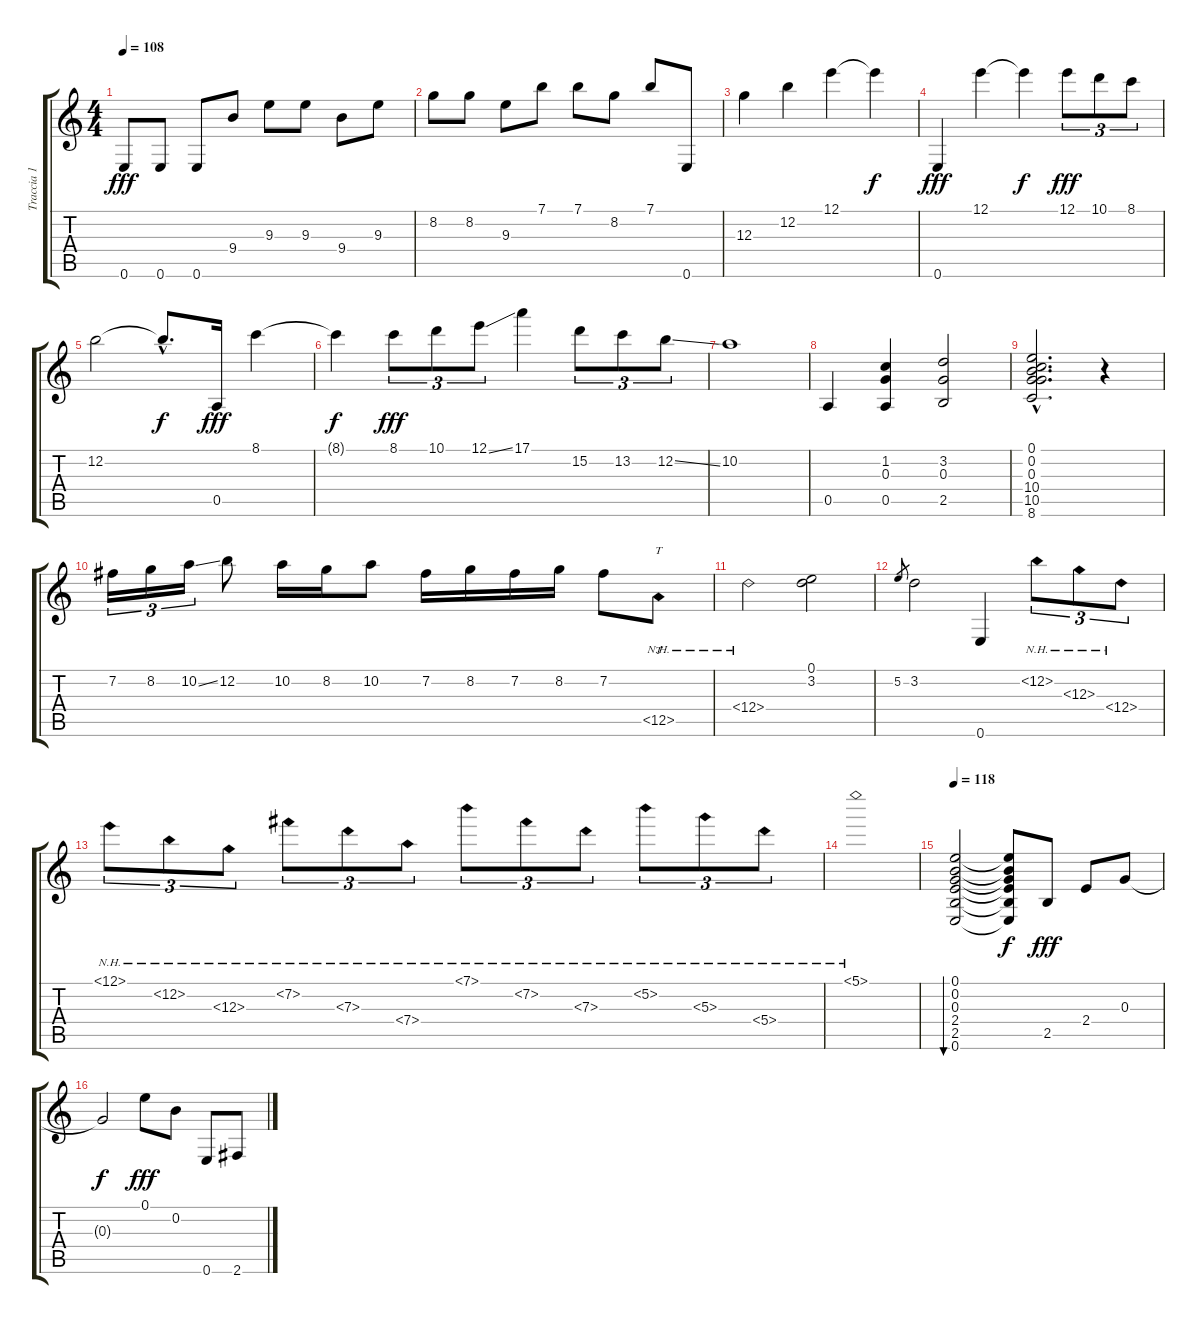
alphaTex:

\track ("Traccia 1" "Traccia 1") {instrument acousticguitarsteel}
\staff {score tabs}
\tuning (E4 B3 G3 D3 A2 E2) {hide}
\ts (4 4)
\tempo 108
\tempo 160
\tempo 108
\clef g2
\ks c
0.6.8{dy fff instrument acousticguitarsteel} 0.6.8 0.6.8 9.4.8 9.3.8 9.3.8 9.4.8 9.3.8 |
8.2.8 8.2.8 9.3.8 7.1.8 7.1.8 8.2.8 7.1.8 0.6.8 |
12.3.4 12.2.4 12.1.4 12.1{t}.4{dy f} |
0.6.4{dy fff} 12.1.4 12.1{t}.4{dy f} 12.1.8{tu (3 2) dy fff} 10.1.8{tu (3 2)} 8.1.8{tu (3 2)} |
12.2.2 12.2{hac t}.8{d dy f} 0.5.16{dy fff} 8.1.4 |
8.1{t}.4{dy f} 8.1.8{tu (3 2) dy fff} 10.1.8{tu (3 2)} 12.1{ss}.8{tu (3 2)} 17.1.4 15.2.8{tu (3 2)} 13.2.8{tu (3 2)} 12.2{ss}.8{tu (3 2)} |
10.2.1 |
0.5.4 (1.2 0.3 0.5).4 (3.2 0.3 2.5).2 |
(0.1{hac} 0.2{hac} 0.3{hac} 10.4{hac} 10.5{hac} 8.6{hac}).2{d} r.4 |
7.2.16{tu (3 2)} 8.2.16{tu (3 2)} 10.2{ss}.16{tu (3 2)} 12.2.8 10.2.16 8.2.16 10.2.8 7.2.16 8.2.16 7.2.16 8.2.16 7.2.8 12.5{nh}.8{tt} |
12.4{nh}.2 (0.1 3.2).2 |
5.2.8{gr} 3.2.2 0.6.4 12.2{nh}.8{tu (3 2)} 12.3{nh}.8{tu (3 2)} 12.4{nh}.8{tu (3 2)} |
12.1{nh}.8{tu (3 2)} 12.2{nh}.8{tu (3 2)} 12.3{nh}.8{tu (3 2)} 7.2{nh}.8{tu (3 2)} 7.3{nh}.8{tu (3 2)} 7.4{nh}.8{tu (3 2)} 7.1{nh}.8{tu (3 2)} 7.2{nh}.8{tu (3 2)} 7.3{nh}.8{tu (3 2)} 5.2{nh}.8{tu (3 2)} 5.3{nh}.8{tu (3 2)} 5.4{nh}.8{tu (3 2)} |
5.1{nh}.1 |
\tempo 118
(0.1 0.2 0.3 2.4 2.5 0.6).2{bu 60} (0.1{t} 0.2{t} 0.3{t} 2.4{t} 2.5{t} 0.6{t}).8{dy f} 2.5.8{dy fff} 2.4.8 0.3.8 |
0.3{t}.2{dy f} 0.1.8{dy fff} 0.2.8 0.6.8 2.6.8
